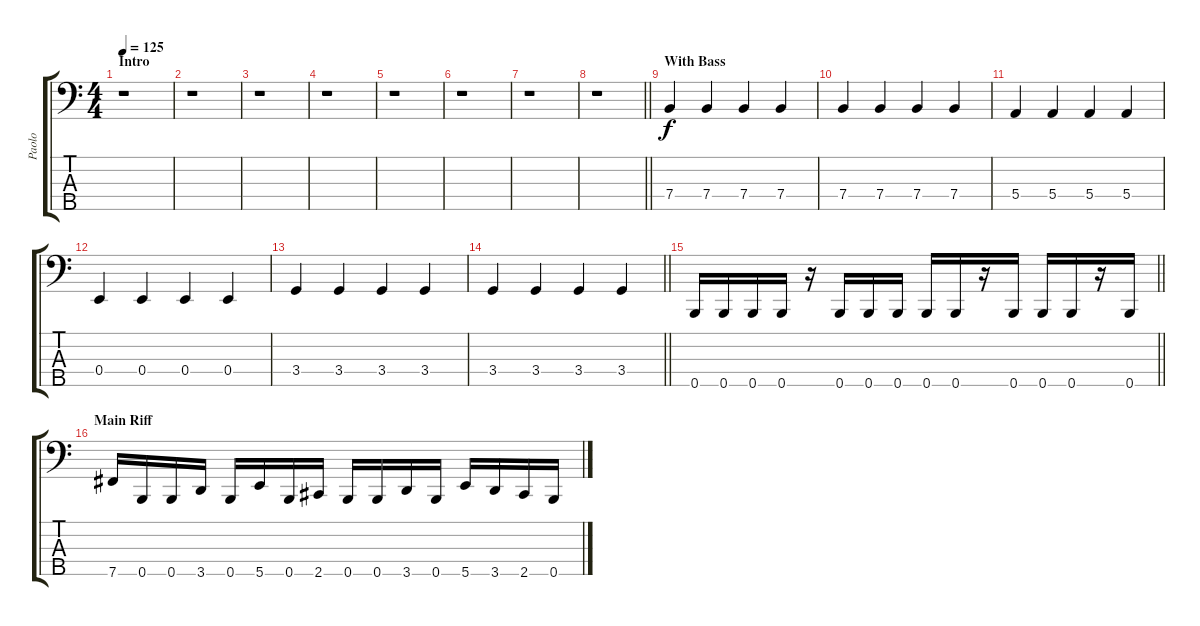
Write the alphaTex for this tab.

\track ("Paolo" "Paolo") {instrument electricbasspick}
\staff {score tabs}
\tuning (G2 D2 A1 E1 B0) {hide}
\ts (4 4)
\section ("" "Intro")
\tempo 125
\clef f4
\ks c
r.1{dy f instrument electricbasspick} |
r.1 |
r.1 |
r.1 |
r.1 |
r.1 |
r.1 |
\barLineRight lightlight
r.1 |
\section ("" "With Bass")
7.4.4 7.4.4 7.4.4 7.4.4 |
7.4.4 7.4.4 7.4.4 7.4.4 |
5.4.4 5.4.4 5.4.4 5.4.4 |
0.4.4 0.4.4 0.4.4 0.4.4 |
3.4.4 3.4.4 3.4.4 3.4.4 |
\barLineRight lightlight
3.4.4 3.4.4 3.4.4 3.4.4 |
\section ("" "")
\barLineRight lightlight
0.5.16 0.5.16 0.5.16 0.5.16 r.16 0.5.16 0.5.16 0.5.16 0.5.16 0.5.16 r.16 0.5.16 0.5.16 0.5.16 r.16 0.5.16 |
\section ("" "Main Riff")
7.5.16 0.5.16 0.5.16 3.5.16 0.5.16 5.5.16 0.5.16 2.5.16 0.5.16 0.5.16 3.5.16 0.5.16 5.5.16 3.5.16 2.5.16 0.5.16
